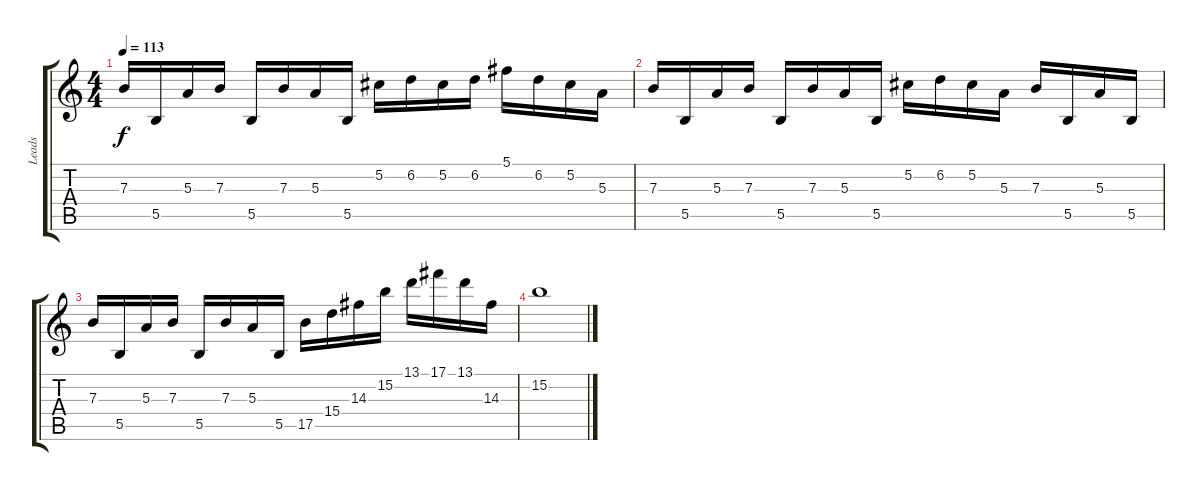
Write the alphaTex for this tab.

\track ("Leads" "Leads") {instrument overdrivenguitar}
\staff {score tabs}
\tuning (Db4 Ab3 E3 B2 Gb2 B1) {hide}
\ts (4 4)
\tempo 113
\clef g2
\ks c
7.3.16{dy f} 5.5.16 5.3.16 7.3.16 5.5.16 7.3.16 5.3.16 5.5.16 5.2.16 6.2.16 5.2.16 6.2.16 5.1.16 6.2.16 5.2.16 5.3.16 |
7.3.16 5.5.16 5.3.16 7.3.16 5.5.16 7.3.16 5.3.16 5.5.16 5.2.16 6.2.16 5.2.16 5.3.16 7.3.16 5.5.16 5.3.16 5.5.16 |
7.3.16 5.5.16 5.3.16 7.3.16 5.5.16 7.3.16 5.3.16 5.5.16 17.5.16 15.4.16 14.3.16 15.2.16 13.1.16 17.1.16 13.1.16 14.3.16 |
15.2.1
